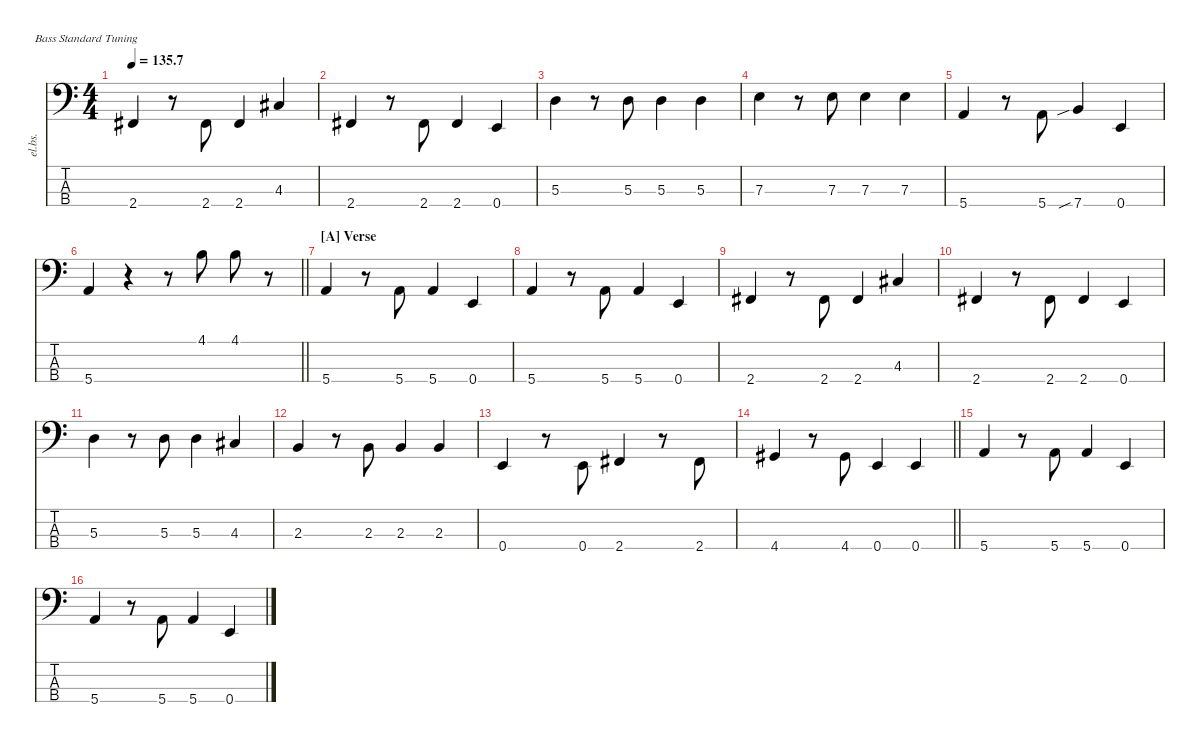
\defaultSystemsLayout 4
\hideDynamics
\bracketExtendMode nobrackets
\track ("Electric Bass" "el.bs.") {mute instrument electricbassfinger}
\staff {score tabs}
\tuning (G2 D2 A1 E1)
\ts (4 4)
\tempo
135.7
\accidentals auto
\clef f4
\ottava regular
\simile none
\ks c
2.4{acc #}.4{dy mf beam Up} r.8{beam Down} 2.4{acc #}.8{beam Up} 2.4{acc #}.4{beam Up} 4.3{acc #}.4{beam Up} |
2.4{acc #}.4{beam Up} r.8{beam Down} 2.4{acc #}.8{beam Up} 2.4{acc #}.4{beam Up} 0.4.4{beam Up} |
5.3.4{beam Down} r.8{beam Down} 5.3.8{beam Down} 5.3.4{beam Down} 5.3.4{beam Down} |
7.3.4{beam Down} r.8{beam Down} 7.3.8{beam Down} 7.3.4{beam Down} 7.3.4{beam Down} |
5.4.4{beam Up} r.8{beam Down} 5.4.8{beam Up} 7.4{sib}.4{beam Up} 0.4.4{beam Up} |
\barLineRight lightlight
5.4.4{beam Up} r.4{beam Down} r.8{beam Down} 4.1.8{beam Down} 4.1.8{beam Down} r.8{beam Down} |
\section ("A" "Verse")
5.4.4{beam Up} r.8{beam Down} 5.4.8{beam Up} 5.4.4{beam Up} 0.4.4{beam Up} |
5.4.4{beam Up} r.8{beam Down} 5.4.8{beam Up} 5.4.4{beam Up} 0.4.4{beam Up} |
2.4{acc #}.4{beam Up} r.8{beam Down} 2.4{acc #}.8{beam Up} 2.4{acc #}.4{beam Up} 4.3{acc #}.4{beam Up} |
2.4{acc #}.4{beam Up} r.8{beam Down} 2.4{acc #}.8{beam Up} 2.4{acc #}.4{beam Up} 0.4.4{beam Up} |
5.3.4{beam Down} r.8{beam Down} 5.3.8{beam Down} 5.3.4{beam Down} 4.3{acc #}.4{beam Up} |
2.3.4{beam Up} r.8{beam Down} 2.3.8{beam Up} 2.3.4{beam Up} 2.3.4{beam Up} |
0.4.4{beam Up} r.8{beam Down} 0.4.8{beam Up} 2.4{acc #}.4{beam Up} r.8{beam Down} 2.4{acc #}.8{beam Up} |
\barLineRight lightlight
4.4{acc #}.4{beam Up} r.8{beam Down} 4.4{acc #}.8{beam Up} 0.4.4{beam Up} 0.4.4{beam Up} |
5.4.4{beam Up} r.8{beam Down} 5.4.8{beam Up} 5.4.4{beam Up} 0.4.4{beam Up} |
5.4.4{beam Up} r.8{beam Down} 5.4.8{beam Up} 5.4.4{beam Up} 0.4.4{beam Up}
